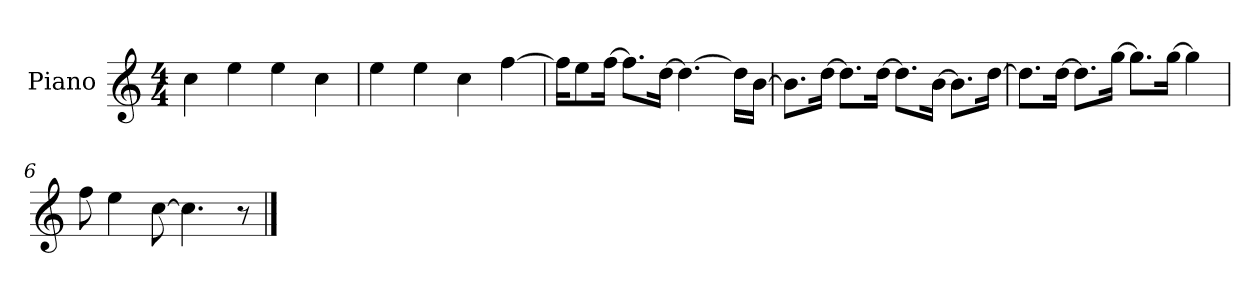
**kern
*part1
*staff1
*I"Piano
*I'P-no
*clefG2
*k[]
*M4/4
*MM90
=1
4cc\
4ee\
4ee\
4cc\
=2
4ee\
4ee\
4cc\
[4ff\
=3
16ff\KL]
8ee\
[16ff\Jk
8.ff\L]
[16dd\Jk
4.dd\_
16dd\LL]
[16b\JJ
=4
8.b\L]
[16dd\Jk
8.dd\L]
[16dd\Jk
8.dd\L]
[16b\Jk
8.b\L]
[16dd\Jk
=5
8.dd\L]
[16dd\Jk
8.dd\L]
[16gg\Jk
8.gg\L]
[16gg\Jk
4gg\]
!!LO:LB:g=z
=6
8ff\
4ee\
[8cc\
4.cc\]
8r
==
*-
